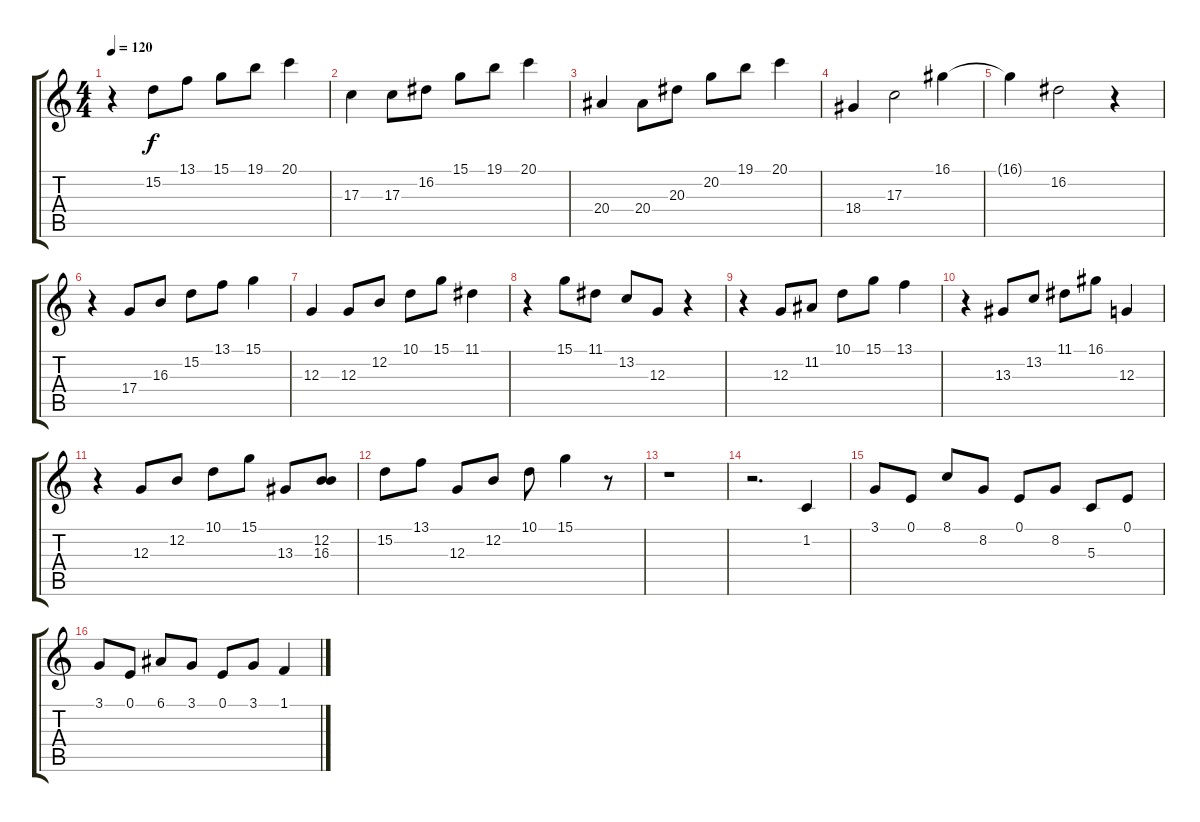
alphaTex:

\track "" {instrument celesta}
\staff {score tabs}
\tuning (E4 B3 G3 D3 A2 E2) {hide}
\ts (4 4)
\tempo 120
\clef g2
\ks c
r.4{dy f instrument celesta} 15.2.8 13.1.8 15.1.8 19.1.8 20.1.4 |
17.3.4 17.3.8 16.2.8 15.1.8 19.1.8 20.1.4 |
20.4.4 20.4.8 20.3.8 20.2.8 19.1.8 20.1.4 |
18.4.4 17.3.2 16.1.4 |
16.1{t}.4 16.2.2 r.4 |
r.4 17.4.8 16.3.8 15.2.8 13.1.8 15.1.4 |
12.3.4 12.3.8 12.2.8 10.1.8 15.1.8 11.1.4 |
r.4 15.1.8 11.1.8 13.2.8 12.3.8 r.4 |
r.4 12.3.8 11.2.8 10.1.8 15.1.8 13.1.4 |
r.4 13.3.8 13.2.8 11.1.8 16.1.8 12.3.4 |
r.4 12.3.8 12.2.8 10.1.8 15.1.8 13.3.8 (12.2 16.3).8 |
15.2.8 13.1.8 12.3.8 12.2.8 10.1.8 15.1.4 r.8 |
r.1 |
r.2{d} 1.2.4 |
3.1.8 0.1.8 8.1.8 8.2.8 0.1.8 8.2.8 5.3.8 0.1.8 |
3.1.8 0.1.8 6.1.8 3.1.8 0.1.8 3.1.8 1.1.4
